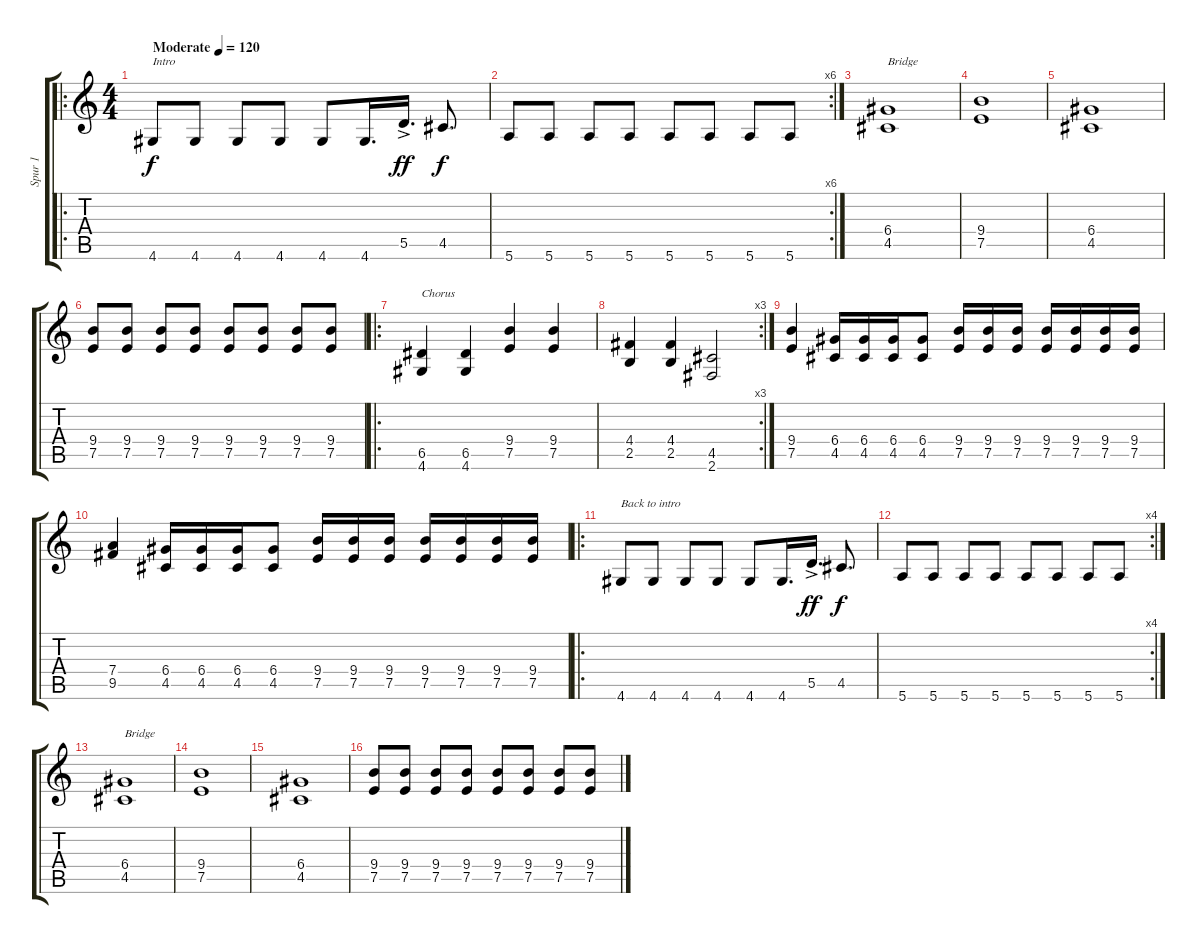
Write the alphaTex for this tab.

\track ("Spur 1" "Spur 1") {instrument acousticguitarsteel}
\staff {score tabs}
\tuning (E4 B3 G3 D3 A2 E2) {hide}
\ro
\ts (4 4)
\tempo (120 "Moderate")
\clef g2
\ks c
4.6.8{txt "Intro" dy f instrument acousticguitarsteel} 4.6.8 4.6.8 4.6.8 4.6.8 4.6.16{d} 5.5{ac}.16{d dy ff} 4.5.8{d dy f} |
\rc 6
5.6.8 5.6.8 5.6.8 5.6.8 5.6.8 5.6.8 5.6.8 5.6.8 |
(6.4 4.5).1{txt "Bridge"} |
(9.4 7.5).1 |
(6.4 4.5).1 |
(9.4 7.5).8 (9.4 7.5).8 (9.4 7.5).8 (9.4 7.5).8 (9.4 7.5).8 (9.4 7.5).8 (9.4 7.5).8 (9.4 7.5).8 |
\ro
(6.5 4.6).4{txt "Chorus"} (6.5 4.6).4 (9.4 7.5).4 (9.4 7.5).4 |
\rc 3
(4.4 2.5).4 (4.4 2.5).4 (4.5 2.6).2 |
(9.4 7.5).4 (6.4 4.5).16 (6.4 4.5).16 (6.4 4.5).16 (6.4 4.5).8 (9.4 7.5).16 (9.4 7.5).16 (9.4 7.5).16 (9.4 7.5).16 (9.4 7.5).16 (9.4 7.5).16 (9.4 7.5).16 |
(7.4 9.5).4 (6.4 4.5).16 (6.4 4.5).16 (6.4 4.5).16 (6.4 4.5).8 (9.4 7.5).16 (9.4 7.5).16 (9.4 7.5).16 (9.4 7.5).16 (9.4 7.5).16 (9.4 7.5).16 (9.4 7.5).16 |
\ro
4.6.8{txt "Back to intro"} 4.6.8 4.6.8 4.6.8 4.6.8 4.6.16{d} 5.5{ac}.16{d dy ff} 4.5.8{d dy f} |
\rc 4
5.6.8 5.6.8 5.6.8 5.6.8 5.6.8 5.6.8 5.6.8 5.6.8 |
(6.4 4.5).1{txt "Bridge"} |
(9.4 7.5).1 |
(6.4 4.5).1 |
(9.4 7.5).8 (9.4 7.5).8 (9.4 7.5).8 (9.4 7.5).8 (9.4 7.5).8 (9.4 7.5).8 (9.4 7.5).8 (9.4 7.5).8
